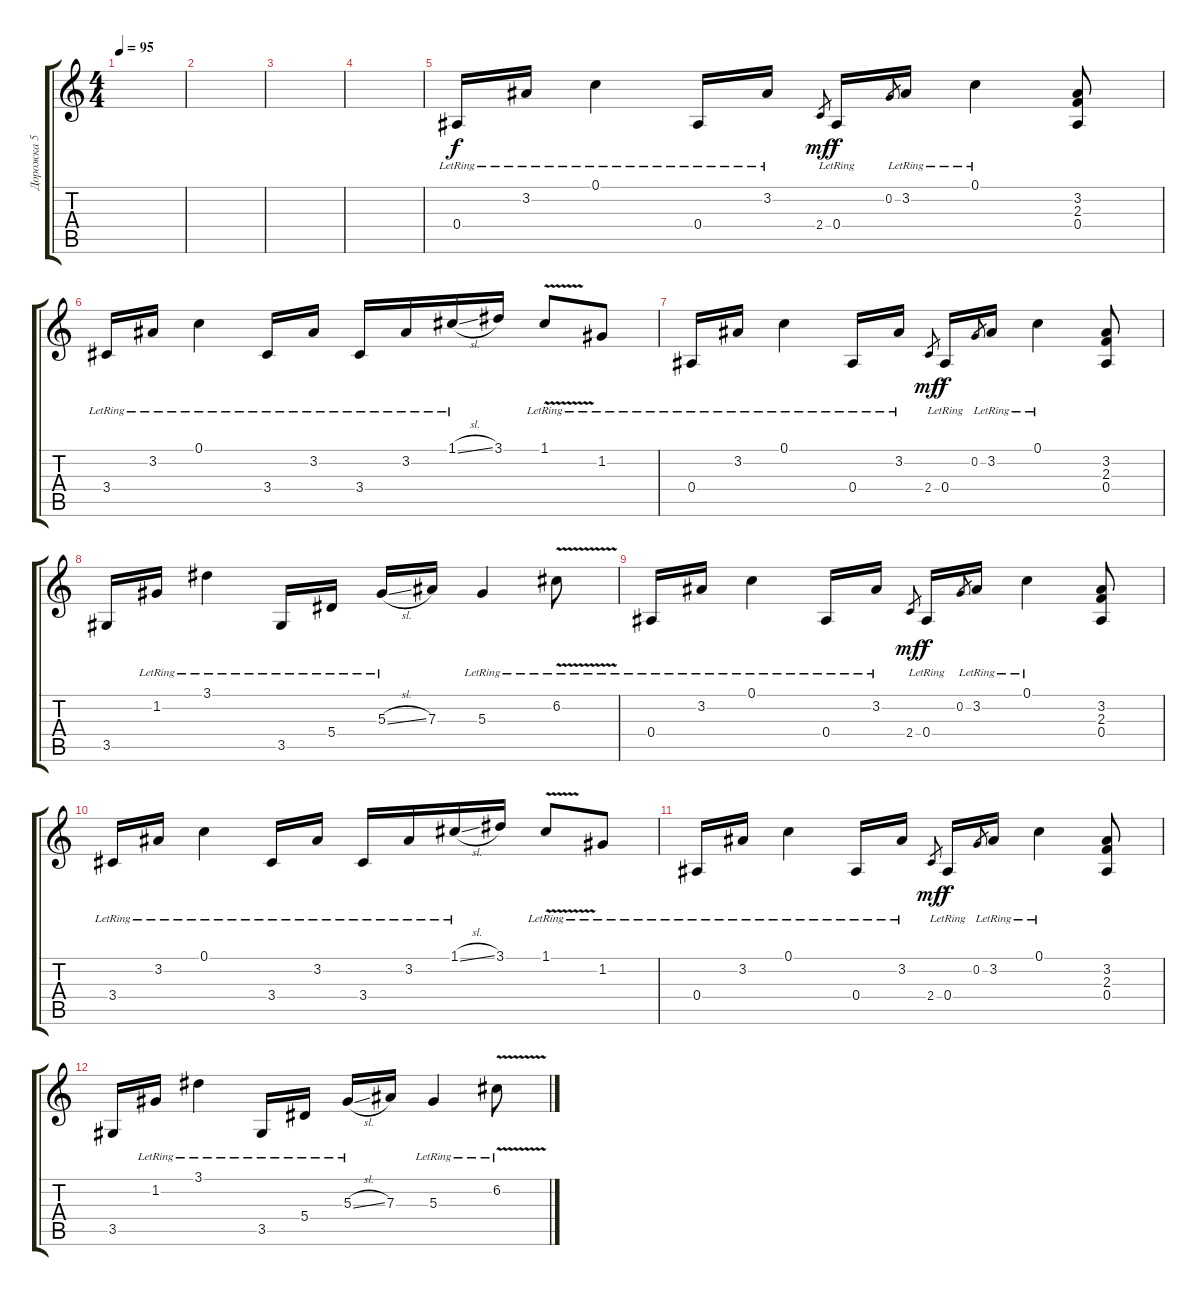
\track ("Дорожка 5" "Дорожка 5") {instrument electricguitarclean}
\staff {score tabs}
\tuning (C4 G3 Eb3 Bb2 F2 C2) {hide}
\ts (4 4)
\tempo 95
\clef g2
\ks c
|
|
|
|
0.4{lr}.16 3.2{lr}.16 0.1{lr}.4 0.4{lr}.16 3.2{lr}.16 2.4.8{gr dy mf} 0.4{lr}.16{dy f} 0.2.8{gr} 3.2{lr}.16 0.1{lr}.4 (3.2 2.3 0.4).8 |
3.4{lr}.16 3.2{lr}.16 0.1{lr}.4 3.4{lr}.16 3.2{lr}.16 3.4{lr}.16 3.2{lr}.16 1.1{sl lr}.16 3.1.16 1.1{v lr}.8 1.2{lr}.8 |
0.4{lr}.16 3.2{lr}.16 0.1{lr}.4 0.4{lr}.16 3.2{lr}.16 2.4.8{gr dy mf} 0.4{lr}.16{dy f} 0.2.8{gr} 3.2{lr}.16 0.1{lr}.4 (3.2 2.3 0.4).8 |
3.5.16 1.2{lr}.16 3.1{lr}.4 3.5{lr}.16 5.4{lr}.16 5.3{sl lr}.16 7.3.16 5.3{lr}.4 6.2{v lr}.8 |
0.4{lr}.16 3.2{lr}.16 0.1{lr}.4 0.4{lr}.16 3.2{lr}.16 2.4.8{gr dy mf} 0.4{lr}.16{dy f} 0.2.8{gr} 3.2{lr}.16 0.1{lr}.4 (3.2 2.3 0.4).8 |
3.4{lr}.16 3.2{lr}.16 0.1{lr}.4 3.4{lr}.16 3.2{lr}.16 3.4{lr}.16 3.2{lr}.16 1.1{sl lr}.16 3.1.16 1.1{v lr}.8 1.2{lr}.8 |
0.4{lr}.16 3.2{lr}.16 0.1{lr}.4 0.4{lr}.16 3.2{lr}.16 2.4.8{gr dy mf} 0.4{lr}.16{dy f} 0.2.8{gr} 3.2{lr}.16 0.1{lr}.4 (3.2 2.3 0.4).8 |
3.5.16 1.2{lr}.16 3.1{lr}.4 3.5{lr}.16 5.4{lr}.16 5.3{sl lr}.16 7.3.16 5.3{lr}.4 6.2{v lr}.8
